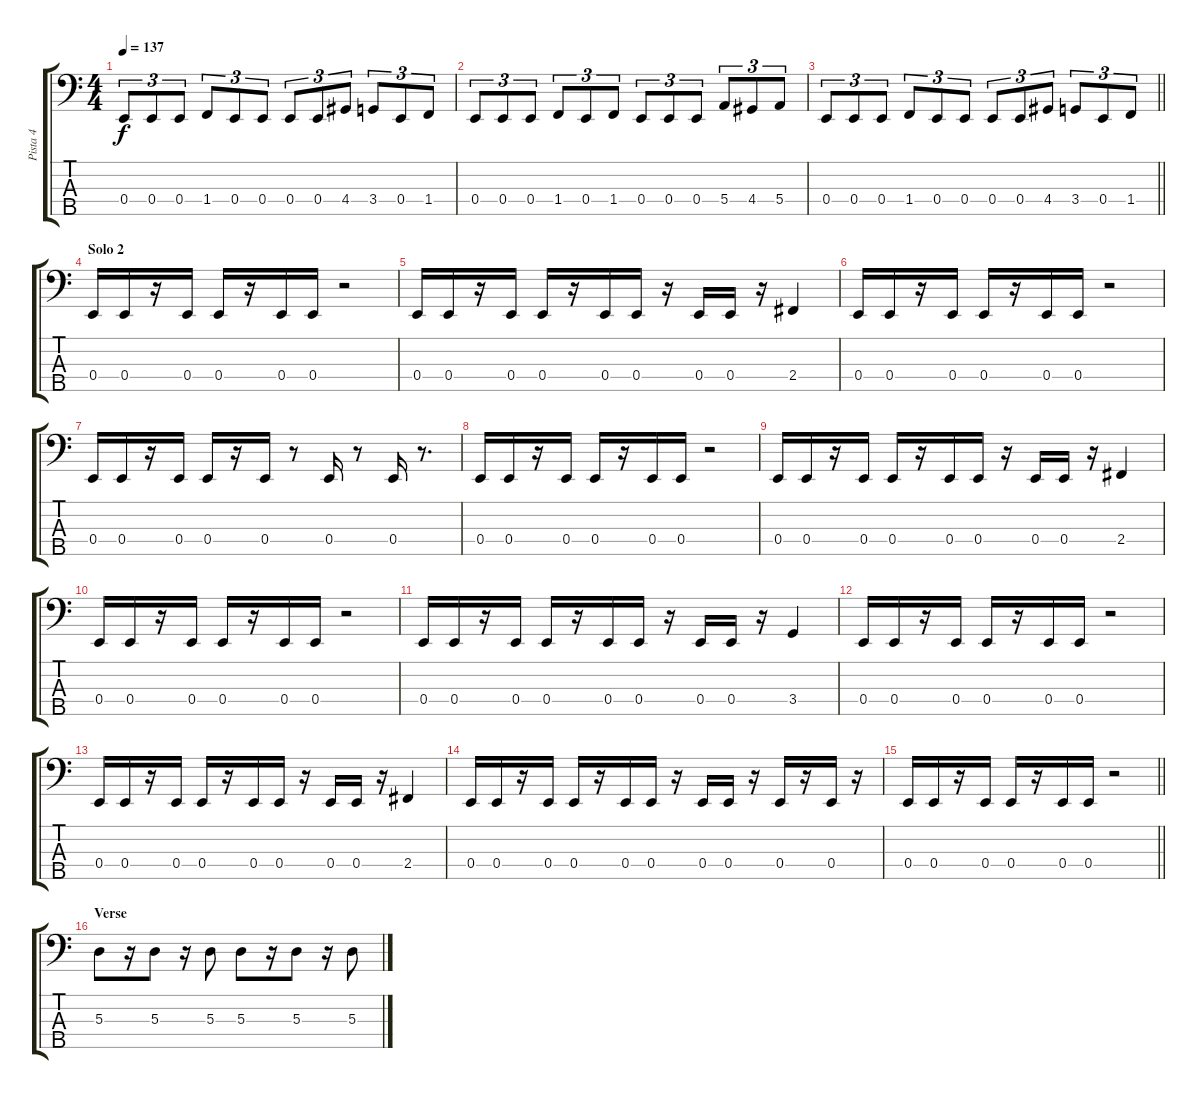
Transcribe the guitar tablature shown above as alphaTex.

\track ("Pista 4" "Pista 4") {instrument electricbassfinger}
\staff {score tabs}
\tuning (G2 D2 A1 E1 B0) {hide}
\ts (4 4)
\tempo 137
\clef f4
\ks c
0.4.8{tu (3 2) dy f} 0.4.8{tu (3 2)} 0.4.8{tu (3 2)} 1.4.8{tu (3 2)} 0.4.8{tu (3 2)} 0.4.8{tu (3 2)} 0.4.8{tu (3 2)} 0.4.8{tu (3 2)} 4.4.8{tu (3 2)} 3.4.8{tu (3 2)} 0.4.8{tu (3 2)} 1.4.8{tu (3 2)} |
0.4.8{tu (3 2)} 0.4.8{tu (3 2)} 0.4.8{tu (3 2)} 1.4.8{tu (3 2)} 0.4.8{tu (3 2)} 1.4.8{tu (3 2)} 0.4.8{tu (3 2)} 0.4.8{tu (3 2)} 0.4.8{tu (3 2)} 5.4.8{tu (3 2)} 4.4.8{tu (3 2)} 5.4.8{tu (3 2)} |
\barLineRight lightlight
0.4.8{tu (3 2)} 0.4.8{tu (3 2)} 0.4.8{tu (3 2)} 1.4.8{tu (3 2)} 0.4.8{tu (3 2)} 0.4.8{tu (3 2)} 0.4.8{tu (3 2)} 0.4.8{tu (3 2)} 4.4.8{tu (3 2)} 3.4.8{tu (3 2)} 0.4.8{tu (3 2)} 1.4.8{tu (3 2)} |
\section ("" "Solo 2")
0.4.16 0.4.16 r.16 0.4.16 0.4.16 r.16 0.4.16 0.4.16 r.2 |
0.4.16 0.4.16 r.16 0.4.16 0.4.16 r.16 0.4.16 0.4.16 r.16 0.4.16 0.4.16 r.16 2.4.4 |
0.4.16 0.4.16 r.16 0.4.16 0.4.16 r.16 0.4.16 0.4.16 r.2 |
0.4.16 0.4.16 r.16 0.4.16 0.4.16 r.16 0.4.16 r.8 0.4.16 r.8 0.4.16 r.8{d} |
0.4.16 0.4.16 r.16 0.4.16 0.4.16 r.16 0.4.16 0.4.16 r.2 |
0.4.16 0.4.16 r.16 0.4.16 0.4.16 r.16 0.4.16 0.4.16 r.16 0.4.16 0.4.16 r.16 2.4.4 |
0.4.16 0.4.16 r.16 0.4.16 0.4.16 r.16 0.4.16 0.4.16 r.2 |
0.4.16 0.4.16 r.16 0.4.16 0.4.16 r.16 0.4.16 0.4.16 r.16 0.4.16 0.4.16 r.16 3.4.4 |
0.4.16 0.4.16 r.16 0.4.16 0.4.16 r.16 0.4.16 0.4.16 r.2 |
0.4.16 0.4.16 r.16 0.4.16 0.4.16 r.16 0.4.16 0.4.16 r.16 0.4.16 0.4.16 r.16 2.4.4 |
0.4.16 0.4.16 r.16 0.4.16 0.4.16 r.16 0.4.16 0.4.16 r.16 0.4.16 0.4.16 r.16 0.4.16 r.16 0.4.16 r.16 |
\barLineRight lightlight
0.4.16 0.4.16 r.16 0.4.16 0.4.16 r.16 0.4.16 0.4.16 r.2 |
\section ("" "Verse")
5.3.8 r.16 5.3.8 r.16 5.3.8 5.3.8 r.16 5.3.8 r.16 5.3.8
